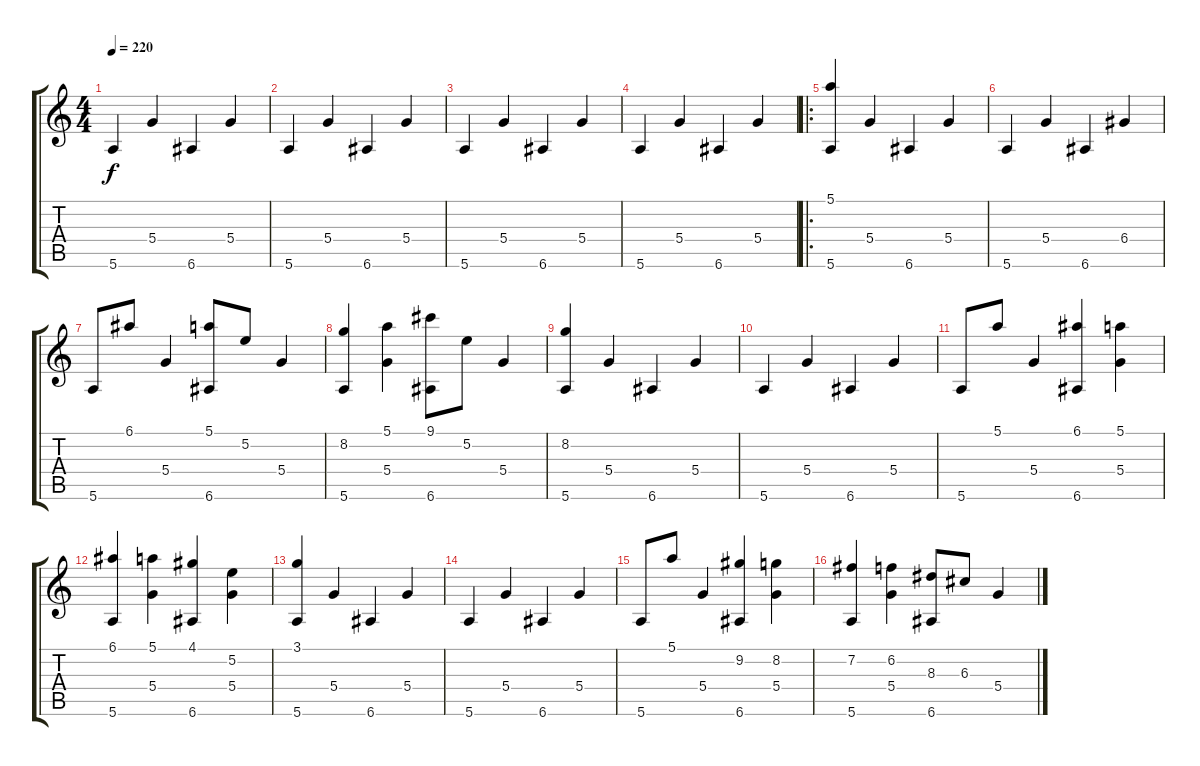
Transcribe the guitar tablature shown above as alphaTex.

\track "" {instrument electricguitarjazz}
\staff {score tabs}
\tuning (E4 B3 G3 D3 A2 E2) {hide}
\ts (4 4)
\tempo 220
\clef g2
\ks c
5.6.4{dy f instrument electricguitarjazz} 5.4.4 6.6.4 5.4.4 |
5.6.4 5.4.4 6.6.4 5.4.4 |
5.6.4 5.4.4 6.6.4 5.4.4 |
5.6.4 5.4.4 6.6.4 5.4.4 |
\ro
(5.1 5.6).4 5.4.4 6.6.4 5.4.4 |
5.6.4 5.4.4 6.6.4 6.4.4 |
5.6.8 6.1.8 5.4.4 (5.1 6.6).8 5.2.8 5.4.4 |
(8.2 5.6).4 (5.1 5.4).4 (9.1 6.6).8 5.2.8 5.4.4 |
(8.2 5.6).4 5.4.4 6.6.4 5.4.4 |
5.6.4 5.4.4 6.6.4 5.4.4 |
5.6.8 5.1.8 5.4.4 (6.1 6.6).4 (5.1 5.4).4 |
(6.1 5.6).4 (5.1 5.4).4 (4.1 6.6).4 (5.2 5.4).4 |
(3.1 5.6).4 5.4.4 6.6.4 5.4.4 |
5.6.4 5.4.4 6.6.4 5.4.4 |
5.6.8 5.1.8 5.4.4 (9.2 6.6).4 (8.2 5.4).4 |
(7.2 5.6).4 (6.2 5.4).4 (8.3 6.6).8 6.3.8 5.4.4
